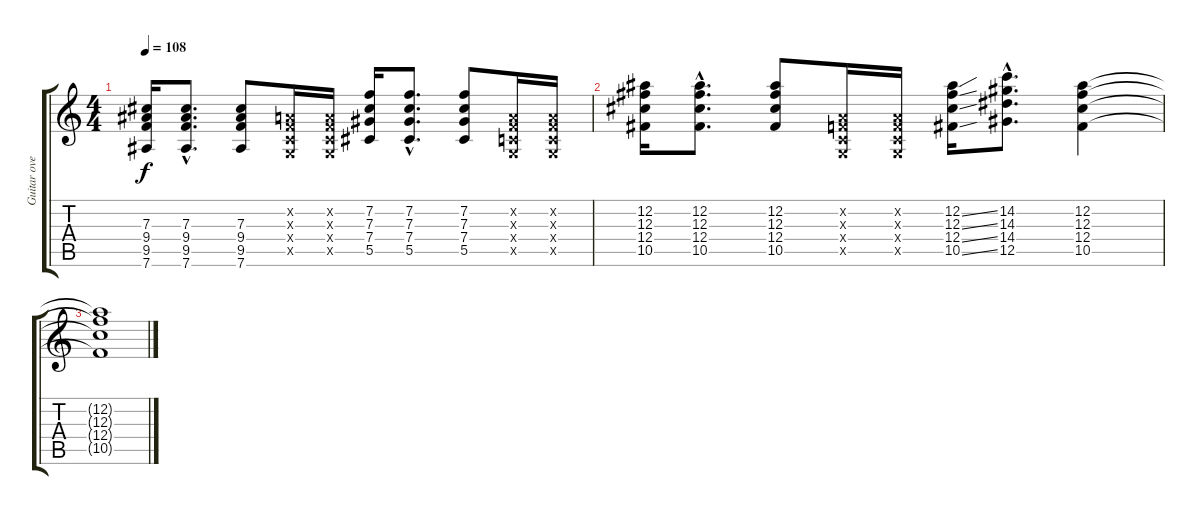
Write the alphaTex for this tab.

\track ("Guitar overdrive" "Guitar ove") {instrument overdrivenguitar}
\staff {score tabs}
\tuning (Eb4 Bb3 Gb3 Db3 Ab2 Eb2) {hide}
\ts (4 4)
\tempo 108
\clef g2
\ks c
(7.3 9.4 9.5 7.6).16{dy f} (7.3{hac} 9.4{hac} 9.5{hac} 7.6{hac}).8{d} (7.3 9.4 9.5 7.6).8 (-1.2{x} -1.3{x} -1.4{x} -1.5{x}).16 (-1.2{x} -1.3{x} -1.4{x} -1.5{x}).16 (7.2 7.3 7.4 5.5).16 (7.2{hac} 7.3{hac} 7.4{hac} 5.5{hac}).8{d} (7.2 7.3 7.4 5.5).8 (-1.2{x} -1.3{x} -1.4{x} -1.5{x}).16 (-1.2{x} -1.3{x} -1.4{x} -1.5{x}).16 |
(12.2 12.3 12.4 10.5).16 (12.2{hac} 12.3{hac} 12.4{hac} 10.5{hac}).8{d} (12.2 12.3 12.4 10.5).8 (-1.2{x} -1.3{x} -1.4{x} -1.5{x}).16 (-1.2{x} -1.3{x} -1.4{x} -1.5{x}).16 (12.2{ss} 12.3{ss} 12.4{ss} 10.5{ss}).16 (14.2{hac} 14.3{hac} 14.4{hac} 12.5{hac}).8{d} (12.2 12.3 12.4 10.5).4 |
(12.2{t} 12.3{t} 12.4{t} 10.5{t}).1
